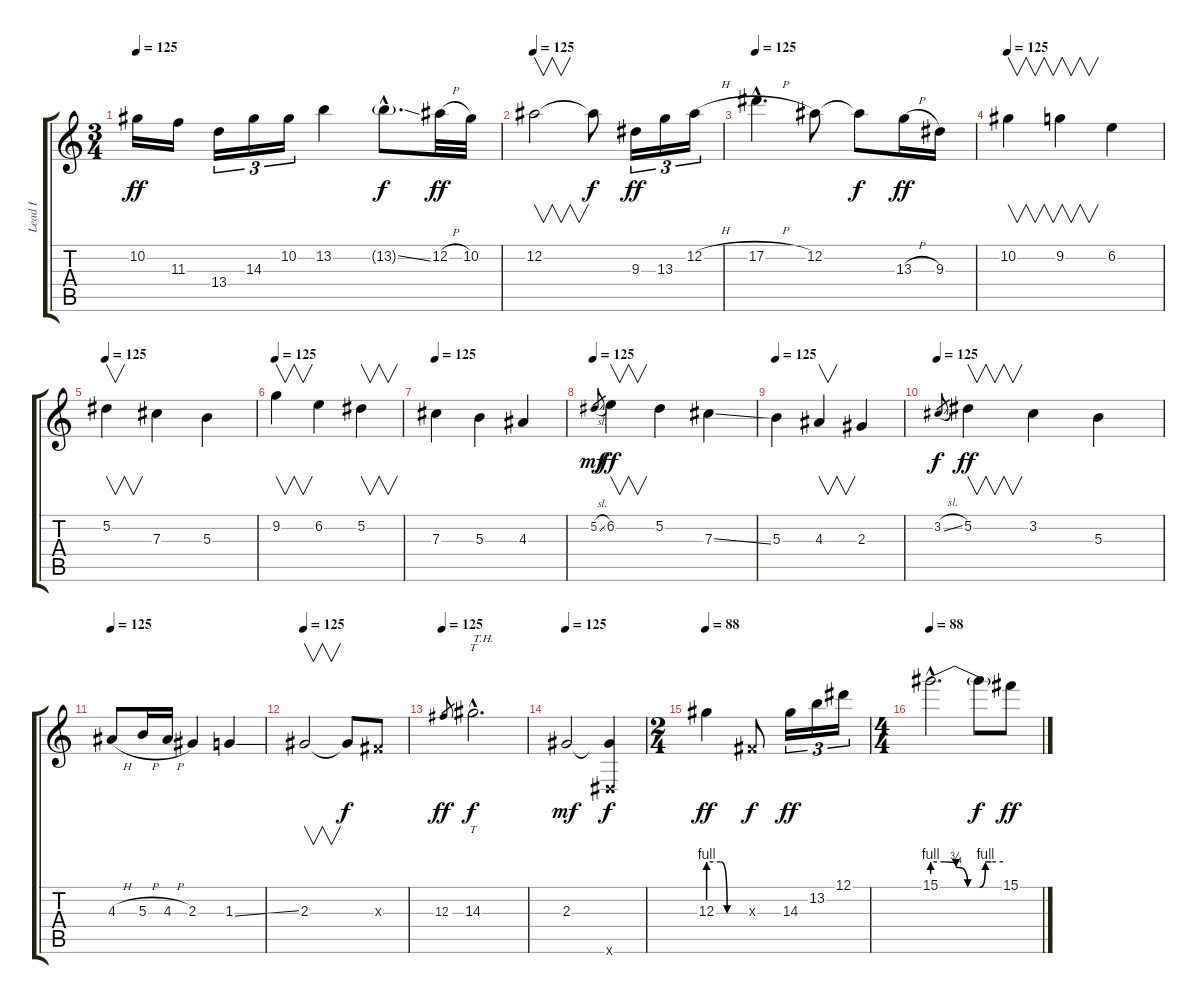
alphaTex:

\track ("Lead I" "Lead I") {instrument overdrivenguitar}
\staff {score tabs}
\tuning (Eb4 Bb3 Gb3 Db3 Ab2 Eb2) {hide}
\ts (3 4)
\tempo 125
\clef g2
\ks c
10.2.16{dy ff} 11.3.16 13.4.16{tu (3 2)} 14.3.16{tu (3 2)} 10.2.16{tu (3 2)} 13.2.4 13.2{ss g hac}.8{d dy f} 12.2{h}.32{dy ff} 10.2.32 |
\tempo 125
12.2.2{v} 12.2{t}.8{dy f} 9.3.16{tu (3 2) dy ff} 13.3.16{tu (3 2)} 12.2{h}.16{tu (3 2)} |
\tempo 125
17.2{h hac}.4{d} 12.2.8 12.2{t}.8{dy f} 13.3{h}.16{dy ff} 9.3.16 |
\tempo 125
10.2.4{v} 9.2.4{v} 6.2.4 |
\tempo 125
5.2.4{v} 7.3.4 5.3.4 |
\tempo 125
9.2.4{v} 6.2.4 5.2.4{v} |
\tempo 125
7.3.4 5.3.4 4.3.4 |
\tempo 125
5.2{sl}.8{gr dy mf} 6.2.4{v dy ff} 5.2.4 7.3{ss}.4 |
\tempo 125
5.3.4 4.3.4{v} 2.3.4 |
\tempo 125
3.2{sl}.8{gr dy f} 5.2.4{v dy ff} 3.2.4 5.3.4 |
\tempo 125
4.3{h}.8 5.3{h}.16 4.3{h}.16 2.3.4 1.3{ss}.4 |
\tempo 125
2.3.2{v} 2.3{t}.8{dy f} 0.3{x}.8 |
\tempo 125
12.3.8{gr dy ff} 14.3{hac}.2{tt d txt "T.H." dy f instrument guitarharmonics} |
\tempo 125
2.3.2{dy mf instrument overdrivenguitar} (2.3{t} 0.6{x}).4{dy f} |
\ts (2 4)
\tempo 88
12.3{be (custom 0 4 20 4 31 0 40 0 60 0)}.4{dy ff} 0.3{x}.8{dy f} 14.3.16{tu (3 2) dy ff} 13.2.16{tu (3 2)} 12.1.16{tu (3 2)} |
\ts (4 4)
\tempo 88
15.1{be (custom 0 4 10 4 20 3 30 0 40 0 45 4 50 4 60 4) hac}.2{d} 15.1{t}.8{dy f} 15.1.8{dy ff}
